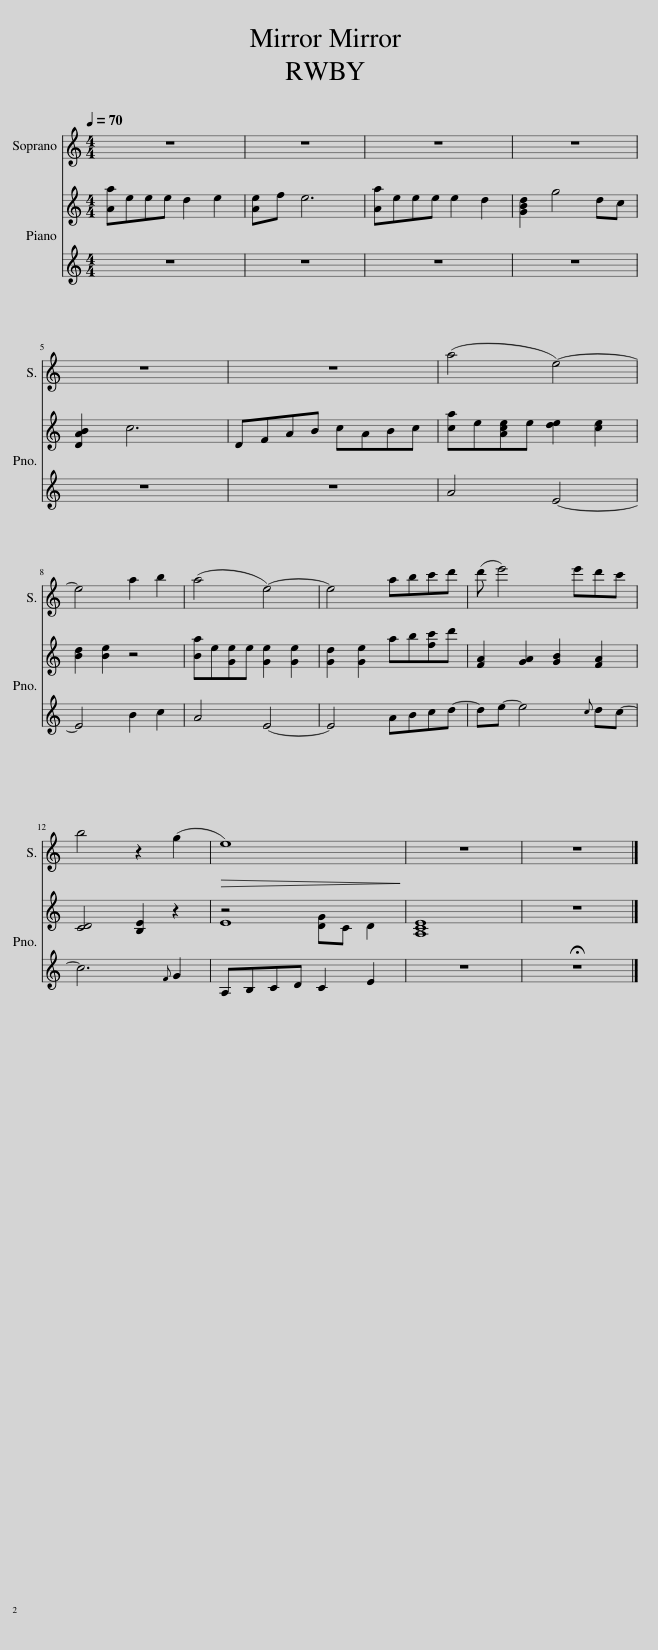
X:1
%%score 1 { ( 2 4 ) | 3 } ( 5 6 ) 7 8 9
L:1/8
Q:1/4=70
M:4/4
I:linebreak $
K:C
V:1 treble
V:2 treble
V:4 treble
V:3 treble
V:5 treble
V:6 treble
V:7 treble
V:8 treble
V:9 treble
V:1
 z8 | z8 | z8 | z8 |$ z8 | %5
 z8 | (a4 e4-) |$ e4 a2 b2 | (a4 e4-) | e4 abc'd' | %10
 (d' e'4) e'd'c' |$ b4 z2 (g2 |!>(! e8)!>)! | z8 | z8 |] %15
V:2
 [Aa]eee d2 e2 | [Ae]f e6 | [Aa]eee e2 d2 | [GBd]2 g4 dc |$ [DAB]2 c6 | %5
 DFAB cABc | [ca]e[Ace]e [de]2 [ce]2 |$ [Bd]2 [Be]2 z4 | [Ba]e[Ge]e [Ge]2 [Ge]2 | [Gd]2 [Ge]2 ab[fc']d' | %10
 [FA]2 [GA]2 [GB]2 [FA]2 |$ [CD]4 [B,E]2 z2 | E8 | [A,CE]8 | z8 |] %15
V:3
 z8 | z8 | z8 | z8 |$ z8 | %5
 z8 | A4 E4- |$ E4 B2 c2 | A4 E4- | E4 ABcd- | %10
 de- e4{c} dc- |$ c6{F} G2 | A,B,CD C2 E2 | z8 | !fermata!z8 |] %15
V:4
 x8 | x8 | x8 | x8 |$ x8 | %5
 x8 | x8 |$ x8 | x8 | x8 | %10
 x8 |$ x8 | z4 [DG]C D2 | x8 | x8 |] %15
V:5
 [Aa] e e e d2 e2 | [Ae] f e6 | [Aa] e e e e2 d2 | [GBd]2 g4 d c |$ [DAB]2 c6 | %5
 D F A B c A B c | [ca] e [Ace] e [de]2 [ce]2 |$ [Bd]2 [Be]2 z4 | [Ba] e [Ge] e [Ge]2 [Ge]2 | [Gd]2 [Ge]2 a b [fc'] d' | %10
 [FA]2 [GA]2 [GB]2 [FA]2 |$ [CD]4 [B,E]2 z2 | E8 | [A,CE]8 | z8 |] %15
V:6
 x8 | x8 | x8 | x8 |$ x8 | %5
 x8 | x8 |$ x8 | x8 | x8 | %10
 x8 |$ x8 | z4 [DG] C D2 | x8 | x8 |] %15
V:7
 z8 | z8 | z8 | z8 |$ z8 | %5
 z8 | A4 E4- |$ E4 B2 c2 | A4 E4- | E4 A B c d- | %10
 d e- e4{c} d c- |$ c6{F} G2 | A, B, C D C2 E2 | z8 | !fermata!z8 |] %15
V:8
 z8 | z8 | z8 | z8 |$ z8 | %5
 z8 | ((a4 e4-)) |$ e4 a2 b2 | ((a4 e4-)) | e4 a b c' d' | %10
 ((d' e'4)) e' d' c' |$ b4 z2 ((g2 |!>(!!>(! e8))!>)!!>)! | z8 | z8 |] %15
V:9
 z8 | z8 | z8 | z8 |$ z8 | %5
 z8 | (a4 e4-) |$ e4 a2 b2 | (a4 e4-) | e4 a b c' d' | %10
 (d' e'4) e' d' c' |$ b4 z2 (g2 |!>(! e8)!>)! | z8 | z8 |] %15
